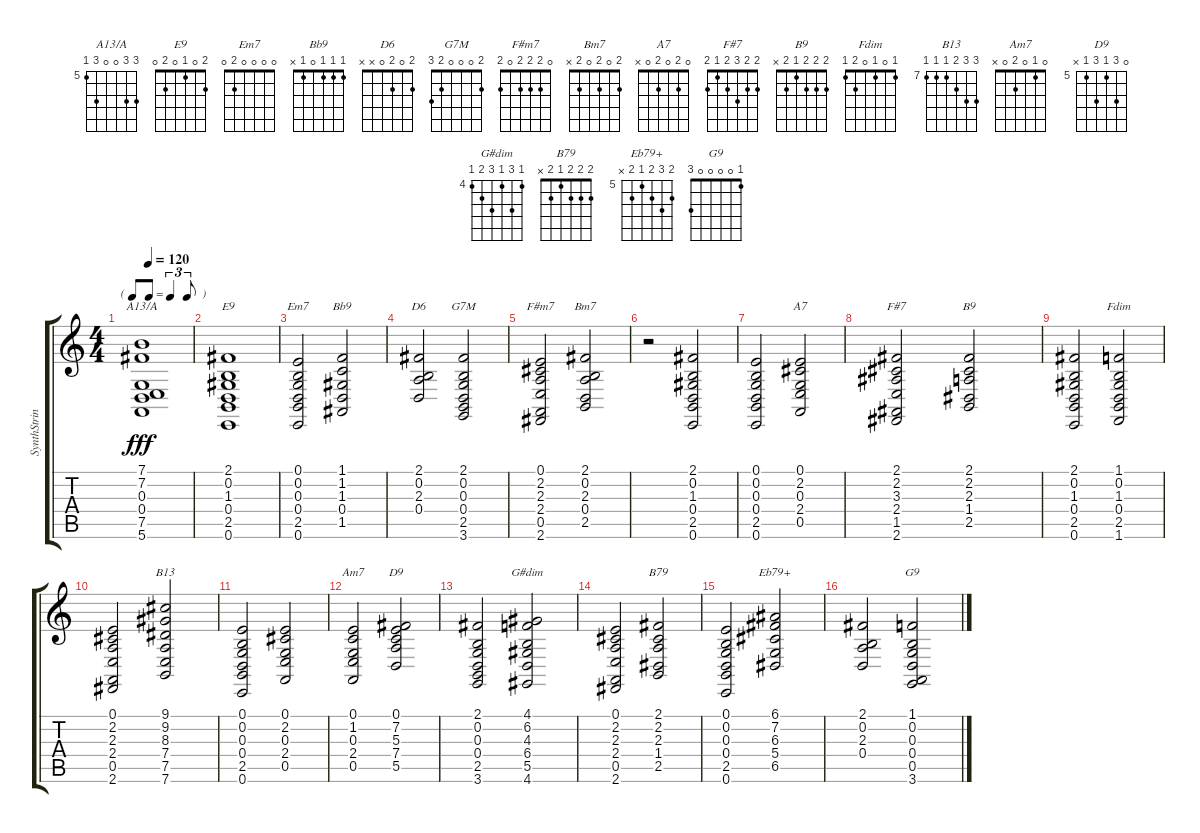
\track ("SynthStrings" "SynthStrin") {instrument synthstrings1}
\staff {score tabs}
\tuning (E4 B3 G3 D3 A2 E2) {hide}
\chord ("A13/A" 7 7 0 0 7 5) {firstfret 5}
\chord ("E9" 2 0 1 0 2 0)
\chord ("Em7" 0 0 0 0 2 0)
\chord ("Bb9" 1 1 1 0 1 x)
\chord ("D6" 2 0 2 0 x x)
\chord ("G7M" 2 0 0 0 2 3)
\chord ("F#m7" 0 2 2 2 0 2)
\chord ("Bm7" 2 0 2 0 2 x)
\chord ("A7" 0 2 0 2 0 x)
\chord ("F#7" 2 2 3 2 1 2)
\chord ("B9" 2 2 2 1 2 x)
\chord ("Fdim" 1 0 1 0 2 1)
\chord ("B13" 9 9 8 7 7 7) {firstfret 7}
\chord ("Am7" 0 1 0 2 0 x)
\chord ("D9" 0 7 5 7 5 x) {firstfret 5}
\chord ("G#dim" 4 6 4 6 5 4) {firstfret 4}
\chord ("B79" 2 2 2 1 2 x)
\chord ("Eb79+" 6 7 6 5 6 x) {firstfret 5}
\chord ("G9" 1 0 0 0 0 3)
\ts (4 4)
\tf triplet8th
\tempo 120
\clef g2
\ks c
(7.1 7.2 0.3 0.4 7.5 5.6).1{ch "A13/A" dy fff} |
(2.1 0.2 1.3 0.4 2.5 0.6).1{ch "E9"} |
(0.1 0.2 0.3 0.4 2.5 0.6).2{ch "Em7"} (1.1 1.2 1.3 0.4 1.5).2{ch "Bb9"} |
(2.1 0.2 2.3 0.4).2{ch "D6"} (2.1 0.2 0.3 0.4 2.5 3.6).2{ch "G7M"} |
(0.1 2.2 2.3 2.4 0.5 2.6).2{ch "F#m7"} (2.1 0.2 2.3 0.4 2.5).2{ch "Bm7"} |
r.2 (2.1 0.2 1.3 0.4 2.5 0.6).2 |
(0.1 0.2 0.3 0.4 2.5 0.6).2 (0.1 2.2 0.3 2.4 0.5).2{ch "A7"} |
(2.1 2.2 3.3 2.4 1.5 2.6).2{ch "F#7"} (2.1 2.2 2.3 1.4 2.5).2{ch "B9"} |
(2.1 0.2 1.3 0.4 2.5 0.6).2 (1.1 0.2 1.3 0.4 2.5 1.6).2{ch "Fdim"} |
(0.1 2.2 2.3 2.4 0.5 2.6).2 (9.1 9.2 8.3 7.4 7.5 7.6).2{ch "B13"} |
(0.1 0.2 0.3 0.4 2.5 0.6).2 (0.1 2.2 0.3 2.4 0.5).2 |
(0.1 1.2 0.3 2.4 0.5).2{ch "Am7"} (0.1 7.2 5.3 7.4 5.5).2{ch "D9"} |
(2.1 0.2 0.3 0.4 2.5 3.6).2 (4.1 6.2 4.3 6.4 5.5 4.6).2{ch "G#dim"} |
(0.1 2.2 2.3 2.4 0.5 2.6).2 (2.1 2.2 2.3 1.4 2.5).2{ch "B79"} |
(0.1 0.2 0.3 0.4 2.5 0.6).2 (6.1 7.2 6.3 5.4 6.5).2{ch "Eb79+"} |
(2.1 0.2 2.3 0.4).2 (1.1 0.2 0.3 0.4 0.5 3.6).2{ch "G9"}
